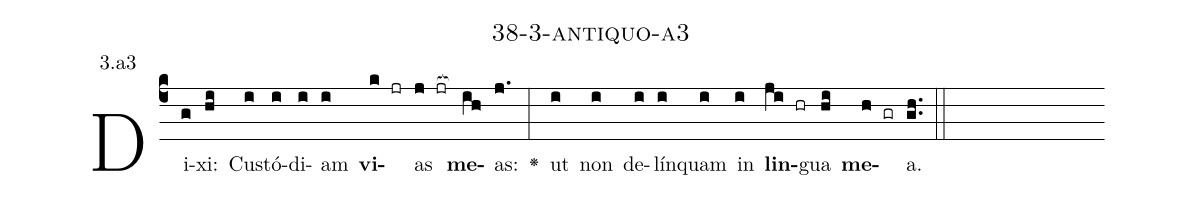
name: 38-3-antiquo-a3;
annotation: 3.a3;
%%
(c4)Di(g)xi:(hi) Cus(i)tó(i)di(i)am(i) <b>vi</b>(k jr)as(j jr[ocb:1{]) <b>me</b>(ih[ocb:0}])as:(j.) <v>\greheightstar</v>(:) ut(i) non(i) de(i)lín(i)quam(i) in(i) <b>lin</b>(ji hr)gua(hi) <b>me</b>(h gr)a.(gh..) (::)


%E(i) u(i) o(ji) u(hi) a(h) e.(gh..) (::)
